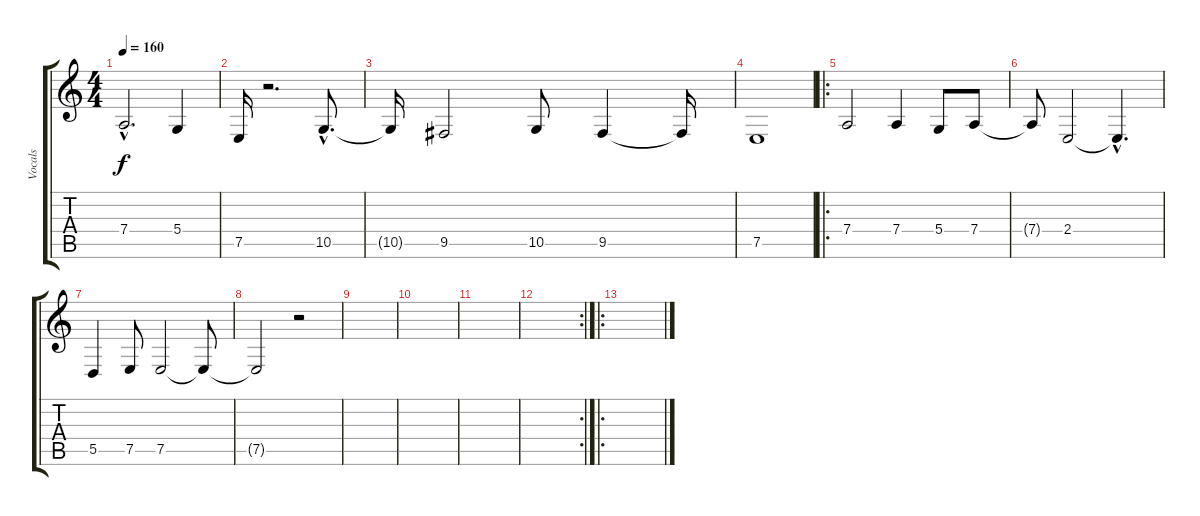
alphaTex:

\track ("Vocals" "Vocals") {instrument baritonesax}
\staff {score tabs}
\tuning (E4 B3 G3 D3 A2 E2) {hide}
\ts (4 4)
\tempo 160
\clef g2
\ks c
7.4{hac}.2{d dy f} 5.4.4 |
7.5.16 r.2{d} 10.5{hac}.8{d} |
10.5{t}.16 9.5.2 10.5.8 9.5.4 9.5{t}.16 |
7.5.1 |
\ro
7.4.2 7.4.4 5.4.8 7.4.8 |
7.4{t}.8 2.4.2 2.4{hac t}.4{d} |
5.5.4 7.5.8 7.5.2 7.5{t}.8 |
7.5{t}.2 r.2 |
|
|
|
\rc 2
|
\ro
